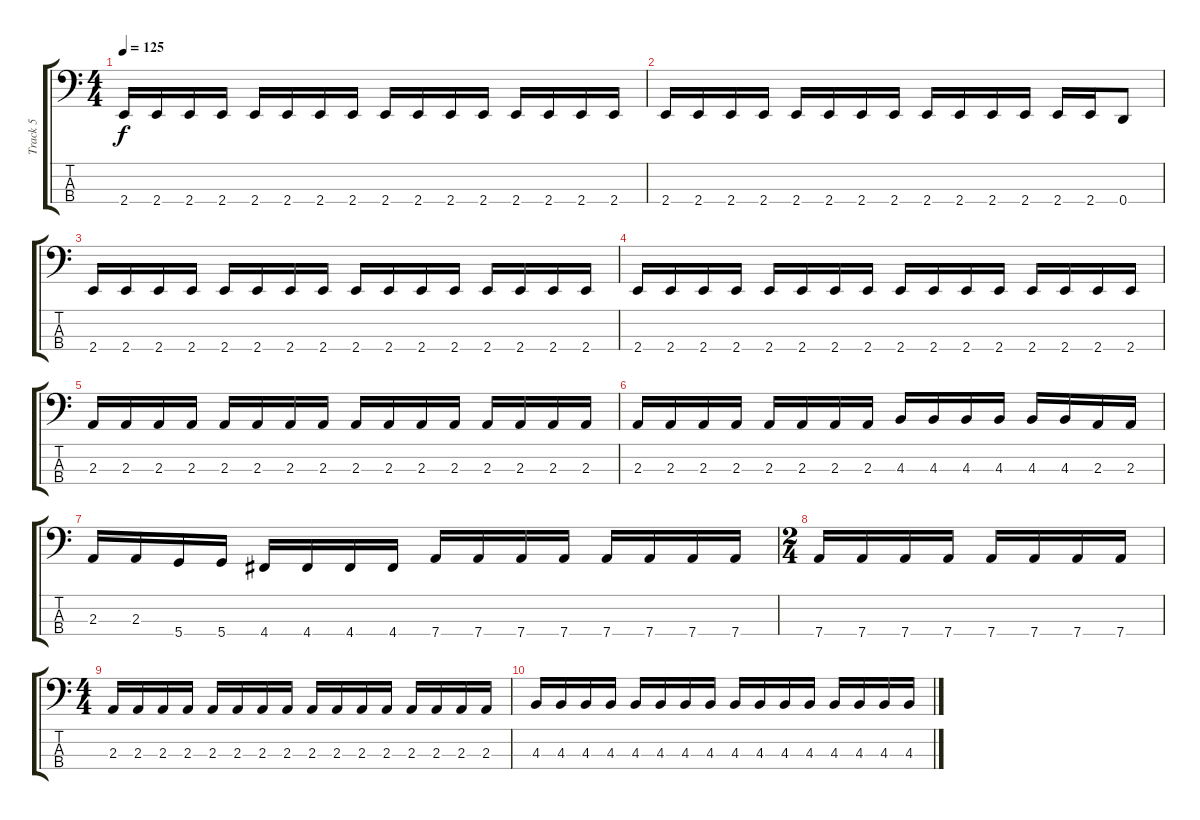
\track ("Track 5" "Track 5") {instrument electricbassfinger}
\staff {score tabs}
\tuning (F2 C2 G1 D1) {hide}
\ts (4 4)
\tempo 125
\clef f4
\ks c
2.4.16{dy f} 2.4.16 2.4.16 2.4.16 2.4.16 2.4.16 2.4.16 2.4.16 2.4.16 2.4.16 2.4.16 2.4.16 2.4.16 2.4.16 2.4.16 2.4.16 |
2.4.16 2.4.16 2.4.16 2.4.16 2.4.16 2.4.16 2.4.16 2.4.16 2.4.16 2.4.16 2.4.16 2.4.16 2.4.16 2.4.16 0.4.8 |
2.4.16 2.4.16 2.4.16 2.4.16 2.4.16 2.4.16 2.4.16 2.4.16 2.4.16 2.4.16 2.4.16 2.4.16 2.4.16 2.4.16 2.4.16 2.4.16 |
2.4.16 2.4.16 2.4.16 2.4.16 2.4.16 2.4.16 2.4.16 2.4.16 2.4.16 2.4.16 2.4.16 2.4.16 2.4.16 2.4.16 2.4.16 2.4.16 |
2.3.16 2.3.16 2.3.16 2.3.16 2.3.16 2.3.16 2.3.16 2.3.16 2.3.16 2.3.16 2.3.16 2.3.16 2.3.16 2.3.16 2.3.16 2.3.16 |
2.3.16 2.3.16 2.3.16 2.3.16 2.3.16 2.3.16 2.3.16 2.3.16 4.3.16 4.3.16 4.3.16 4.3.16 4.3.16 4.3.16 2.3.16 2.3.16 |
2.3.16 2.3.16 5.4.16 5.4.16 4.4.16 4.4.16 4.4.16 4.4.16 7.4.16 7.4.16 7.4.16 7.4.16 7.4.16 7.4.16 7.4.16 7.4.16 |
\ts (2 4)
7.4.16 7.4.16 7.4.16 7.4.16 7.4.16 7.4.16 7.4.16 7.4.16 |
\ts (4 4)
2.3.16 2.3.16 2.3.16 2.3.16 2.3.16 2.3.16 2.3.16 2.3.16 2.3.16 2.3.16 2.3.16 2.3.16 2.3.16 2.3.16 2.3.16 2.3.16 |
4.3.16 4.3.16 4.3.16 4.3.16 4.3.16 4.3.16 4.3.16 4.3.16 4.3.16 4.3.16 4.3.16 4.3.16 4.3.16 4.3.16 4.3.16 4.3.16
